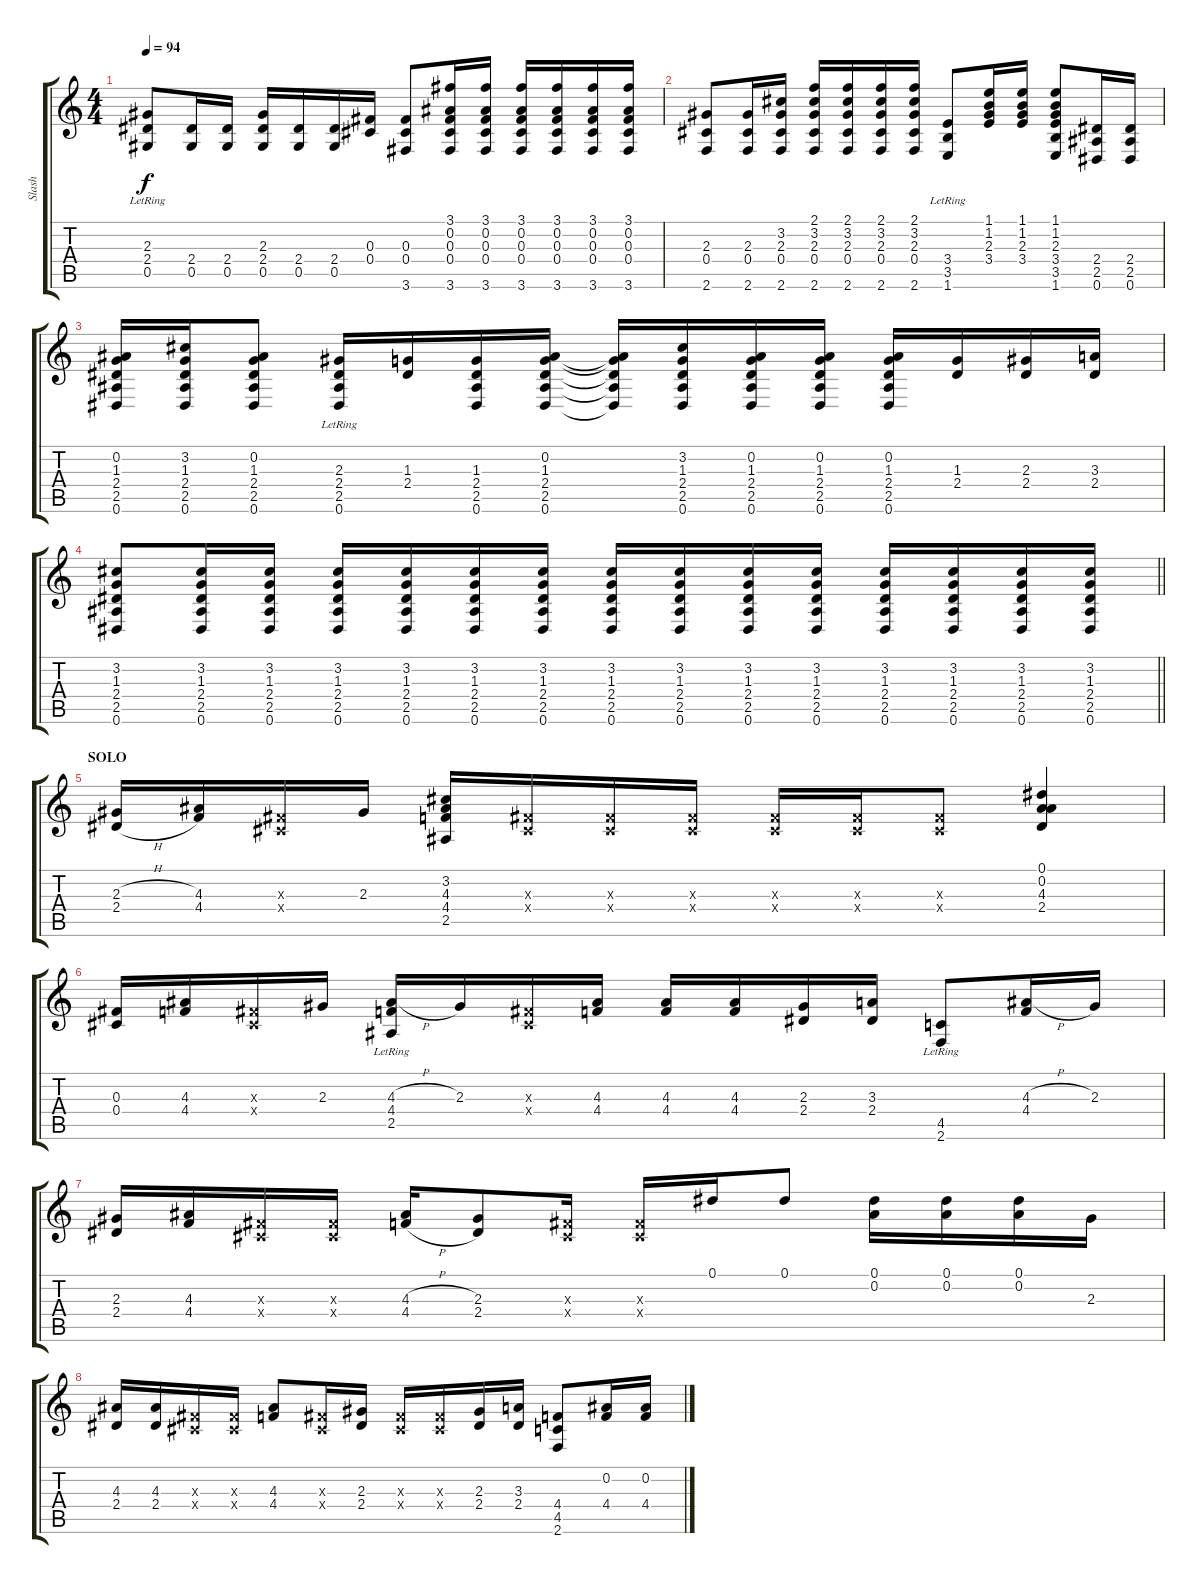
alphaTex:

\track ("Slash" "Slash") {instrument electricguitarclean}
\staff {score tabs}
\tuning (Eb4 Bb3 Gb3 Db3 Ab2 Eb2) {hide}
\ts (4 4)
\tempo 94
\clef g2
\ks c
(2.3{lr} 2.4 0.5).8{dy f} (2.4 0.5).16 (2.4 0.5).16 (2.3 2.4 0.5).16 (2.4 0.5).16 (2.4 0.5).16 (0.3 0.4).16 (0.3 0.4 3.6).8 (3.1 0.2 0.3 0.4 3.6).16 (3.1 0.2 0.3 0.4 3.6).16 (3.1 0.2 0.3 0.4 3.6).16 (3.1 0.2 0.3 0.4 3.6).16 (3.1 0.2 0.3 0.4 3.6).16 (3.1 0.2 0.3 0.4 3.6).16 |
(2.3 0.4 2.6).8 (2.3 0.4 2.6).16 (3.2 2.3 0.4 2.6).16 (2.1 3.2 2.3 0.4 2.6).16 (2.1 3.2 2.3 0.4 2.6).16 (2.1 3.2 2.3 0.4 2.6).16 (2.1 3.2 2.3 0.4 2.6).16 (3.4 3.5{lr} 1.6{lr}).8 (1.1 1.2 2.3 3.4).16 (1.1 1.2 2.3 3.4).16 (1.1 1.2 2.3 3.4 3.5 1.6).8 (2.4 2.5 0.6).16 (2.4 2.5 0.6).16 |
(0.2 1.3 2.4 2.5 0.6).16 (3.2 1.3 2.4 2.5 0.6).16 (0.2 1.3 2.4 2.5 0.6).8 (2.3 2.4 2.5{lr} 0.6{lr}).16 (1.3 2.4).16 (1.3 2.4 2.5 0.6).16 (0.2 1.3 2.4 2.5 0.6).16 (0.2{t} 1.3{t} 2.4{t} 2.5{t} 0.6{t}).16 (3.2 1.3 2.4 2.5 0.6).16 (0.2 1.3 2.4 2.5 0.6).16 (0.2 1.3 2.4 2.5 0.6).16 (0.2 1.3 2.4 2.5 0.6).16 (1.3 2.4).16 (2.3 2.4).16 (3.3 2.4).16 |
\barLineRight lightlight
(3.2 1.3 2.4 2.5 0.6).8 (3.2 1.3 2.4 2.5 0.6).16 (3.2 1.3 2.4 2.5 0.6).16 (3.2 1.3 2.4 2.5 0.6).16 (3.2 1.3 2.4 2.5 0.6).16 (3.2 1.3 2.4 2.5 0.6).16 (3.2 1.3 2.4 2.5 0.6).16 (3.2 1.3 2.4 2.5 0.6).16 (3.2 1.3 2.4 2.5 0.6).16 (3.2 1.3 2.4 2.5 0.6).16 (3.2 1.3 2.4 2.5 0.6).16 (3.2 1.3 2.4 2.5 0.6).16 (3.2 1.3 2.4 2.5 0.6).16 (3.2 1.3 2.4 2.5 0.6).16 (3.2 1.3 2.4 2.5 0.6).16 |
\section ("" "SOLO")
(2.3{h} 2.4{h}).16 (4.3 4.4).16 (0.3{x} 0.4{x}).16 2.3.16 (3.2 4.3 4.4 2.5).16 (0.3{x} 0.4{x}).16 (0.3{x} 0.4{x}).16 (0.3{x} 0.4{x}).16 (0.3{x} 0.4{x}).16 (0.3{x} 0.4{x}).16 (0.3{x} 0.4{x}).8 (0.1 0.2 4.3 2.4).4 |
(0.3 0.4).16 (4.3 4.4).16 (0.3{x} 0.4{x}).16 2.3.16 (4.3{h} 4.4{lr} 2.5{lr}).16 2.3.16 (0.3{x} 0.4{x}).16 (4.3 4.4).16 (4.3 4.4).16 (4.3 4.4).16 (2.3 2.4).16 (3.3 2.4).16 (4.5{lr} 2.6{lr}).8 (4.3{h} 4.4).16 2.3.16 |
(2.3 2.4).16 (4.3 4.4).16 (0.3{x} 0.4{x}).16 (0.3{x} 0.4{x}).16 (4.3{h} 4.4{h}).16 (2.3 2.4).8 (0.3{x} 0.4{x}).16 (0.3{x} 0.4{x}).16 0.1.16 0.1.8 (0.1 0.2).16 (0.1 0.2).16 (0.1 0.2).16 2.3.16 |
(4.3 2.4).16 (4.3 2.4).16 (0.3{x} 0.4{x}).16 (0.3{x} 0.4{x}).16 (4.3 4.4).8 (0.3{x} 0.4{x}).16 (2.3 2.4).16 (0.3{x} 0.4{x}).16 (0.3{x} 0.4{x}).16 (2.3 2.4).16 (3.3 2.4).16 (4.4 4.5 2.6).8 (0.2 4.4).16 (0.2 4.4).16
